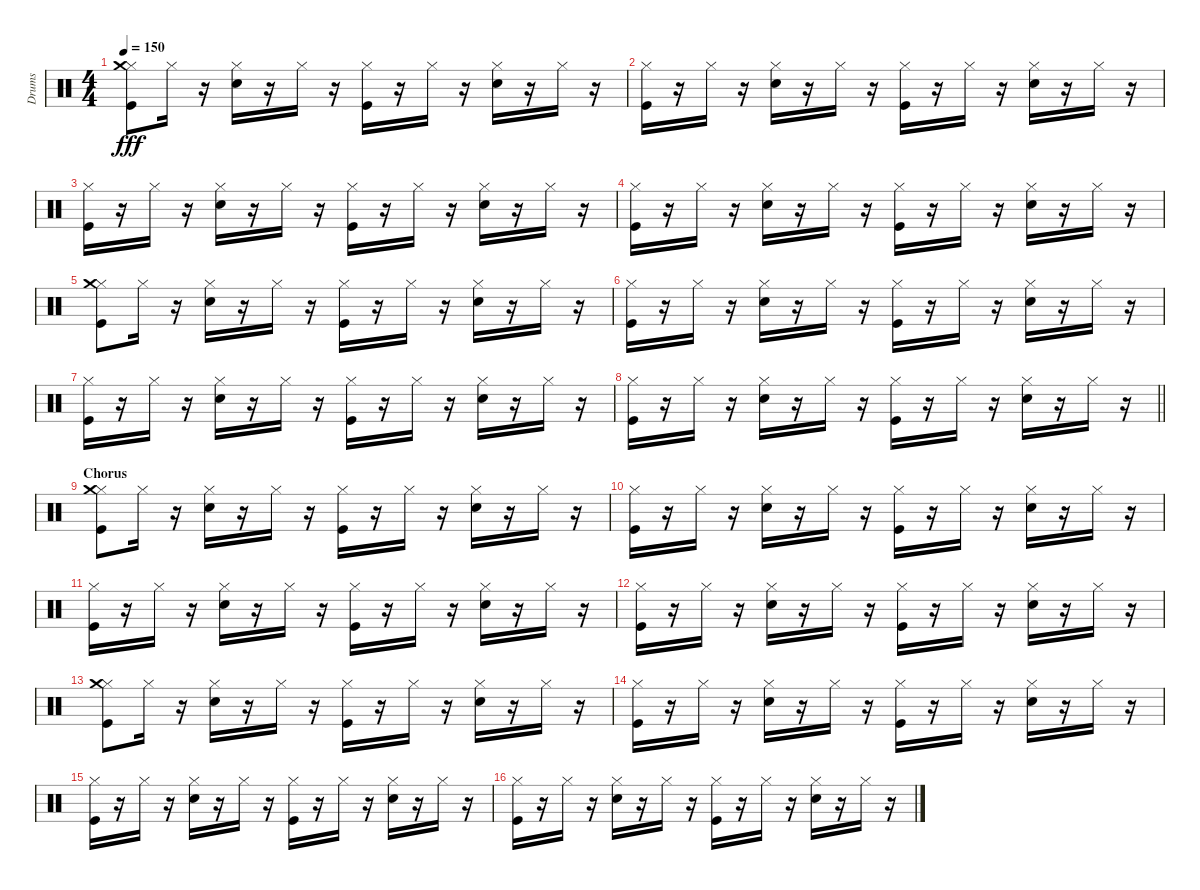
\track ("Drums" "Drums") {instrument percussion}
\staff {score}
\articulation defaults
\ts (4 4)
\tempo 150
\clef neutral
\ks c
("Kick (hit)" "Hi-Hat (closed)" "Crash medium (hit)").8{dy fff} "Hi-Hat (closed)".16 r.16 ("Snare (hit) 2" "Hi-Hat (closed)").16 r.16 "Hi-Hat (closed)".16 r.16 ("Kick (hit)" "Hi-Hat (closed)").16 r.16 "Hi-Hat (closed)".16 r.16 ("Snare (hit) 2" "Hi-Hat (closed)").16 r.16 "Hi-Hat (closed)".16 r.16 |
("Hi-Hat (closed)" "Kick (hit)").16 r.16 "Hi-Hat (closed)".16 r.16 ("Hi-Hat (closed)" "Snare (hit) 2").16 r.16 "Hi-Hat (closed)".16 r.16 ("Hi-Hat (closed)" "Kick (hit)").16 r.16 "Hi-Hat (closed)".16 r.16 ("Hi-Hat (closed)" "Snare (hit) 2").16 r.16 "Hi-Hat (closed)".16 r.16 |
("Kick (hit)" "Hi-Hat (closed)").16 r.16 "Hi-Hat (closed)".16 r.16 ("Snare (hit) 2" "Hi-Hat (closed)").16 r.16 "Hi-Hat (closed)".16 r.16 ("Kick (hit)" "Hi-Hat (closed)").16 r.16 "Hi-Hat (closed)".16 r.16 ("Snare (hit) 2" "Hi-Hat (closed)").16 r.16 "Hi-Hat (closed)".16 r.16 |
("Hi-Hat (closed)" "Kick (hit)").16 r.16 "Hi-Hat (closed)".16 r.16 ("Hi-Hat (closed)" "Snare (hit) 2").16 r.16 "Hi-Hat (closed)".16 r.16 ("Hi-Hat (closed)" "Kick (hit)").16 r.16 "Hi-Hat (closed)".16 r.16 ("Hi-Hat (closed)" "Snare (hit) 2").16 r.16 "Hi-Hat (closed)".16 r.16 |
("Kick (hit)" "Hi-Hat (closed)" "Crash medium (hit)").8 "Hi-Hat (closed)".16 r.16 ("Snare (hit) 2" "Hi-Hat (closed)").16 r.16 "Hi-Hat (closed)".16 r.16 ("Kick (hit)" "Hi-Hat (closed)").16 r.16 "Hi-Hat (closed)".16 r.16 ("Snare (hit) 2" "Hi-Hat (closed)").16 r.16 "Hi-Hat (closed)".16 r.16 |
("Hi-Hat (closed)" "Kick (hit)").16 r.16 "Hi-Hat (closed)".16 r.16 ("Hi-Hat (closed)" "Snare (hit) 2").16 r.16 "Hi-Hat (closed)".16 r.16 ("Hi-Hat (closed)" "Kick (hit)").16 r.16 "Hi-Hat (closed)".16 r.16 ("Hi-Hat (closed)" "Snare (hit) 2").16 r.16 "Hi-Hat (closed)".16 r.16 |
("Kick (hit)" "Hi-Hat (closed)").16 r.16 "Hi-Hat (closed)".16 r.16 ("Snare (hit) 2" "Hi-Hat (closed)").16 r.16 "Hi-Hat (closed)".16 r.16 ("Kick (hit)" "Hi-Hat (closed)").16 r.16 "Hi-Hat (closed)".16 r.16 ("Snare (hit) 2" "Hi-Hat (closed)").16 r.16 "Hi-Hat (closed)".16 r.16 |
\barLineRight lightlight
("Hi-Hat (closed)" "Kick (hit)").16 r.16 "Hi-Hat (closed)".16 r.16 ("Hi-Hat (closed)" "Snare (hit) 2").16 r.16 "Hi-Hat (closed)".16 r.16 ("Hi-Hat (closed)" "Kick (hit)").16 r.16 "Hi-Hat (closed)".16 r.16 ("Hi-Hat (closed)" "Snare (hit) 2").16 r.16 "Hi-Hat (closed)".16 r.16 |
\section ("" "Chorus")
("Kick (hit)" "Hi-Hat (closed)" "Crash medium (hit)").8 "Hi-Hat (closed)".16 r.16 ("Snare (hit) 2" "Hi-Hat (closed)").16 r.16 "Hi-Hat (closed)".16 r.16 ("Kick (hit)" "Hi-Hat (closed)").16 r.16 "Hi-Hat (closed)".16 r.16 ("Snare (hit) 2" "Hi-Hat (closed)").16 r.16 "Hi-Hat (closed)".16 r.16 |
("Hi-Hat (closed)" "Kick (hit)").16 r.16 "Hi-Hat (closed)".16 r.16 ("Hi-Hat (closed)" "Snare (hit) 2").16 r.16 "Hi-Hat (closed)".16 r.16 ("Hi-Hat (closed)" "Kick (hit)").16 r.16 "Hi-Hat (closed)".16 r.16 ("Hi-Hat (closed)" "Snare (hit) 2").16 r.16 "Hi-Hat (closed)".16 r.16 |
("Kick (hit)" "Hi-Hat (closed)").16 r.16 "Hi-Hat (closed)".16 r.16 ("Snare (hit) 2" "Hi-Hat (closed)").16 r.16 "Hi-Hat (closed)".16 r.16 ("Kick (hit)" "Hi-Hat (closed)").16 r.16 "Hi-Hat (closed)".16 r.16 ("Snare (hit) 2" "Hi-Hat (closed)").16 r.16 "Hi-Hat (closed)".16 r.16 |
("Hi-Hat (closed)" "Kick (hit)").16 r.16 "Hi-Hat (closed)".16 r.16 ("Hi-Hat (closed)" "Snare (hit) 2").16 r.16 "Hi-Hat (closed)".16 r.16 ("Hi-Hat (closed)" "Kick (hit)").16 r.16 "Hi-Hat (closed)".16 r.16 ("Hi-Hat (closed)" "Snare (hit) 2").16 r.16 "Hi-Hat (closed)".16 r.16 |
("Kick (hit)" "Hi-Hat (closed)" "Crash medium (hit)").8 "Hi-Hat (closed)".16 r.16 ("Snare (hit) 2" "Hi-Hat (closed)").16 r.16 "Hi-Hat (closed)".16 r.16 ("Kick (hit)" "Hi-Hat (closed)").16 r.16 "Hi-Hat (closed)".16 r.16 ("Snare (hit) 2" "Hi-Hat (closed)").16 r.16 "Hi-Hat (closed)".16 r.16 |
("Hi-Hat (closed)" "Kick (hit)").16 r.16 "Hi-Hat (closed)".16 r.16 ("Hi-Hat (closed)" "Snare (hit) 2").16 r.16 "Hi-Hat (closed)".16 r.16 ("Hi-Hat (closed)" "Kick (hit)").16 r.16 "Hi-Hat (closed)".16 r.16 ("Hi-Hat (closed)" "Snare (hit) 2").16 r.16 "Hi-Hat (closed)".16 r.16 |
("Kick (hit)" "Hi-Hat (closed)").16 r.16 "Hi-Hat (closed)".16 r.16 ("Snare (hit) 2" "Hi-Hat (closed)").16 r.16 "Hi-Hat (closed)".16 r.16 ("Kick (hit)" "Hi-Hat (closed)").16 r.16 "Hi-Hat (closed)".16 r.16 ("Snare (hit) 2" "Hi-Hat (closed)").16 r.16 "Hi-Hat (closed)".16 r.16 |
("Hi-Hat (closed)" "Kick (hit)").16 r.16 "Hi-Hat (closed)".16 r.16 ("Hi-Hat (closed)" "Snare (hit) 2").16 r.16 "Hi-Hat (closed)".16 r.16 ("Hi-Hat (closed)" "Kick (hit)").16 r.16 "Hi-Hat (closed)".16 r.16 ("Hi-Hat (closed)" "Snare (hit) 2").16 r.16 "Hi-Hat (closed)".16 r.16
